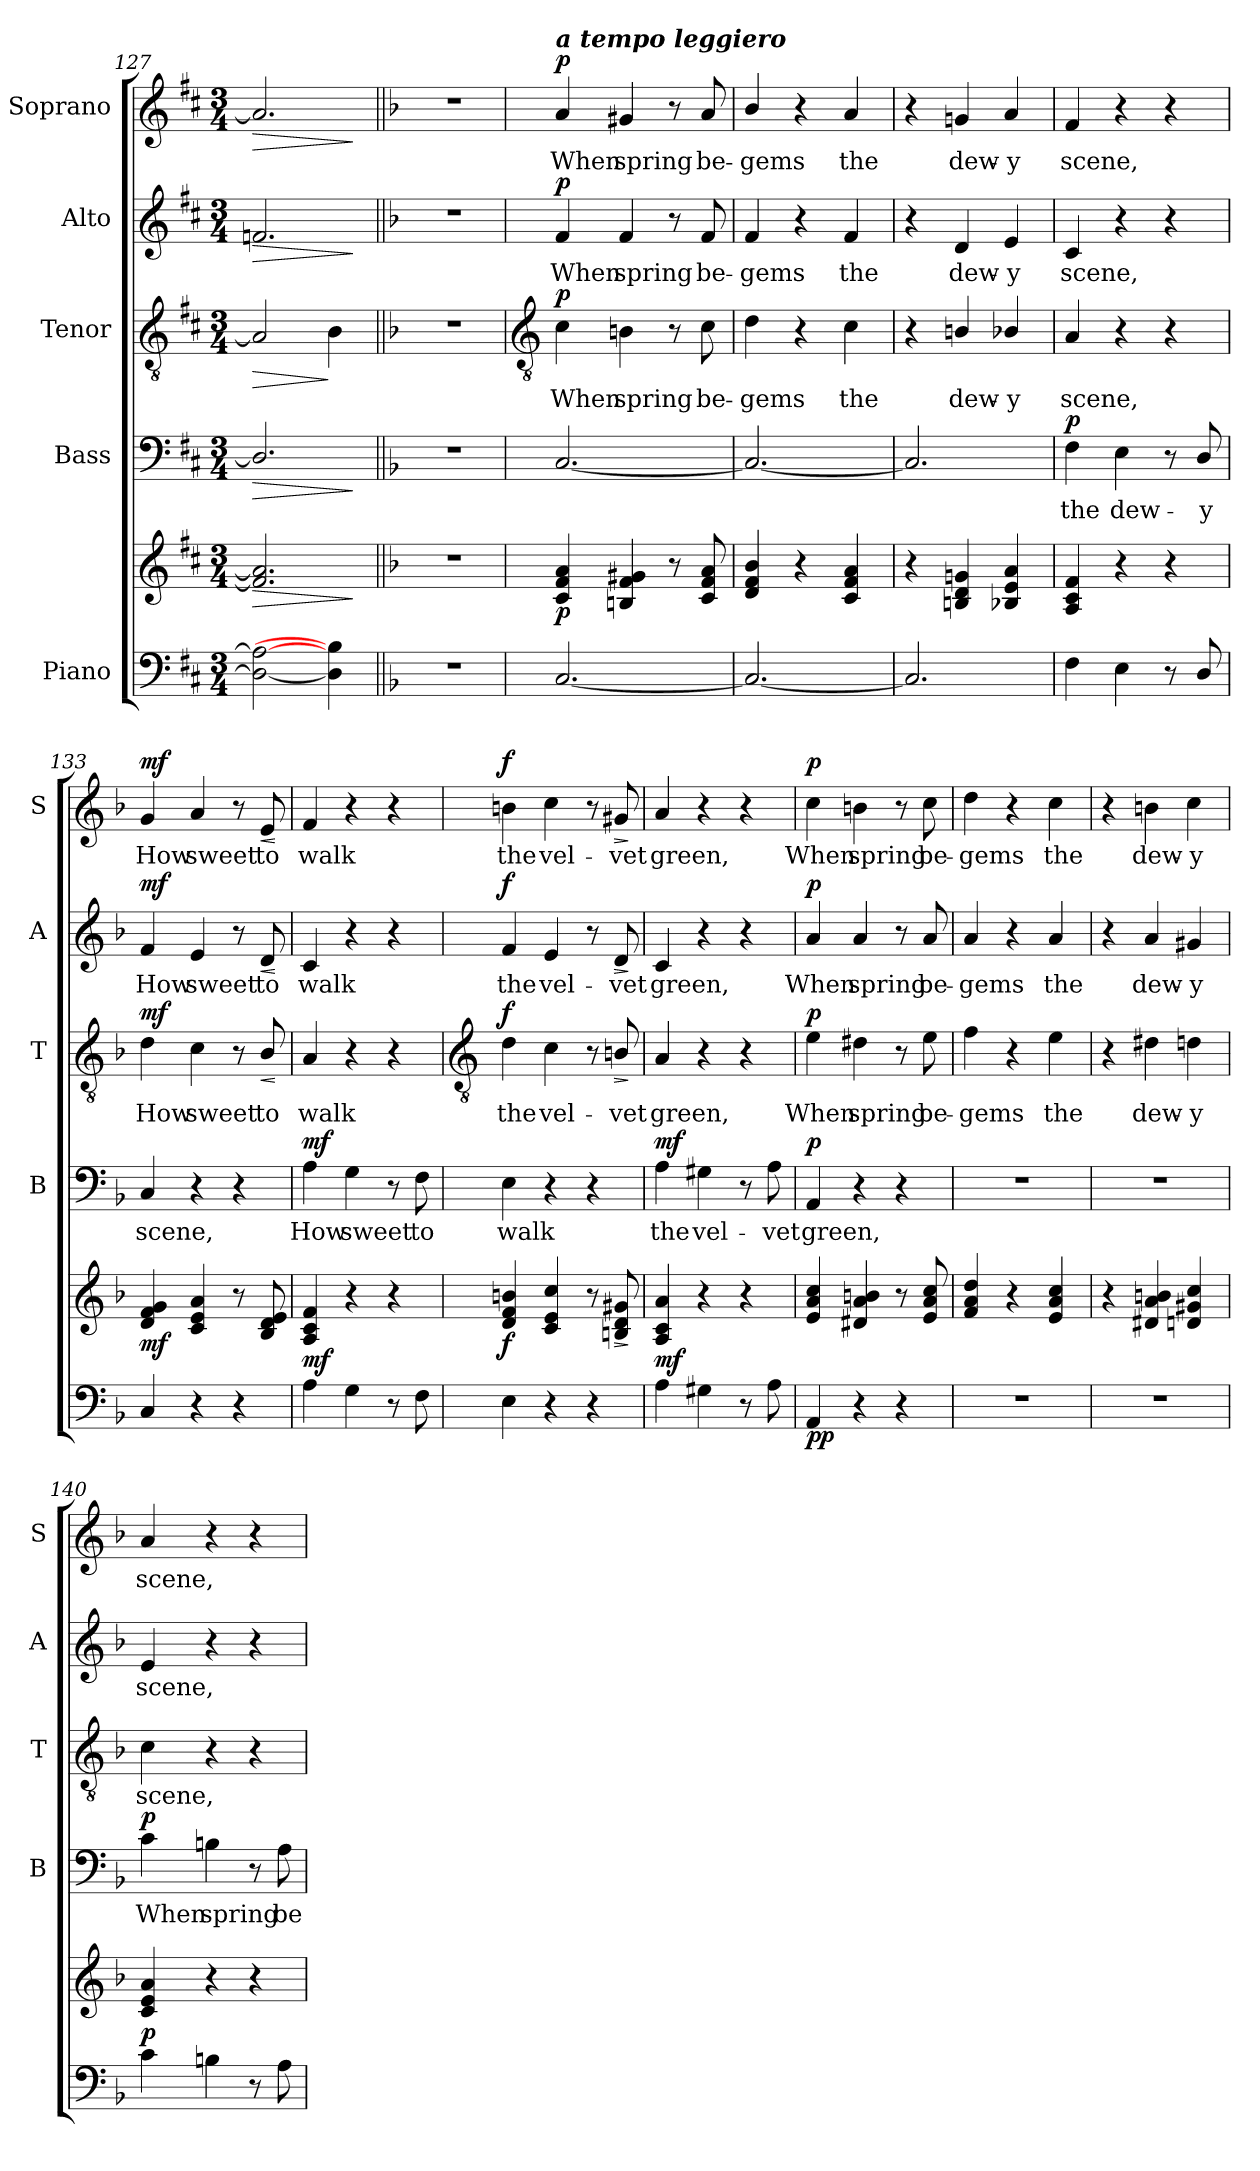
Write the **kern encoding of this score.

**kern	**kern	**dynam	**kern	**text	**dynam	**kern	**text	**dynam	**kern	**text	**dynam	**kern	**text	**dynam
*part5	*part5	*part5	*part4	*part4	*part4	*part3	*part3	*part3	*part2	*part2	*part2	*part1	*part1	*part1
*staff6	*staff5	*staff5/6	*staff4	*staff4	*staff4	*staff3	*staff3	*staff3	*staff2	*staff2	*staff2	*staff1	*staff1	*staff1
*I"Piano	*	*	*I"Bass	*	*	*I"Tenor	*	*	*I"Alto	*	*	*I"Soprano	*	*
*	*	*	*I'B	*	*	*I'T	*	*	*I'A	*	*	*I'S	*	*
*clefF4	*clefG2	*	*clefF4	*	*	*clefGv2	*	*	*clefG2	*	*	*clefG2	*	*
*k[f#c#]	*k[f#c#]	*	*k[f#c#]	*	*	*k[f#c#]	*	*	*k[f#c#]	*	*	*k[f#c#]	*	*
*D:	*D:	*	*D:	*	*	*D:	*	*	*D:	*	*	*D:	*	*
*M3/4	*M3/4	*	*M3/4	*	*	*M3/4	*	*	*M3/4	*	*	*M3/4	*	*
=127	=127	=127	=127	=127	=127	=127	=127	=127	=127	=127	=127	=127	=127	=127
!	!	!LO:HP:b	!	!	!LO:HP:b	!	!	!LO:HP:b	!	!	!LO:HP:b	!	!	!LO:HP:b
2D_ 2A_	2.f] 2.a]	>	2.D/]	.	>	2A]	.	>	2.fn	.	>	2.a]	.	>
4D] 4B]	.	.	.	.	.	4B	.	]	.	.	.	.	.	.
.	.	]	.	.	]	.	.	.	.	.	]	.	.	]
=128||	=128||	=128||	=128||	=128||	=128||	=128||	=128||	=128||	=128||	=128||	=128||	=128||	=128||	=128||
*k[b-]	*k[b-]	*	*k[b-]	*	*	*k[b-]	*	*	*k[b-]	*	*	*k[b-]	*	*
*F:	*F:	*	*F:	*	*	*F:	*	*	*F:	*	*	*F:	*	*
2.r	2.r	.	2.r	.	.	2.r	.	.	2.r	.	.	2.r	.	.
!!LO:LB:g=z
=129	=129	=129	=129	=129	=129	=129	=129	=129	=129	=129	=129	=129	=129	=129
*	*	*	*	*	*	*clefGv2	*	*	*	*	*	*	*	*
!	!	!	!	!	!	!	!	!	!	!	!	!LO:TX:a:Bi:t=a tempo leggiero	!	!
!	!	!LO:DY:b	!	!	!	!	!LO:LY:b	!LO:DY:b	!	!LO:LY:b	!LO:DY:b	!	!LO:LY:b	!LO:DY:b
[2.C	4c/ 4f/ 4a/	p	[2.C	.	.	4c	When	p	4f	When	p	4a/	When	p
!	!	!	!	!	!	!	!LO:LY:b	!	!	!LO:LY:b	!	!	!LO:LY:b	!
.	4Bn 4f 4g#X	.	.	.	.	4Bn	spring	.	4f	spring	.	4g#X	spring	.
.	8r	.	.	.	.	8r	.	.	8r	.	.	8r	.	.
!	!	!	!	!	!	!	!LO:LY:b	!	!	!LO:LY:b	!	!	!LO:LY:b	!
.	8c 8f 8a	.	.	.	.	8c	be-	.	8f	be-	.	8a	be-	.
=130	=130	=130	=130	=130	=130	=130	=130	=130	=130	=130	=130	=130	=130	=130
!	!	!	!	!	!	!	!LO:LY:b	!	!	!LO:LY:b	!	!	!LO:LY:b	!
2.C_	4d/ 4f/ 4b-/	.	2.C_	.	.	4d	-gems	.	4f	-gems	.	4b-/	-gems	.
.	4r	.	.	.	.	4r	.	.	4r	.	.	4r	.	.
!	!	!	!	!	!	!	!LO:LY:b	!	!	!LO:LY:b	!	!	!LO:LY:b	!
.	4c 4f 4a	.	.	.	.	4c	the	.	4f	the	.	4a	the	.
=131	=131	=131	=131	=131	=131	=131	=131	=131	=131	=131	=131	=131	=131	=131
2.C]	4r	.	2.C]	.	.	4r	.	.	4r	.	.	4r	.	.
!	!	!	!	!	!	!	!LO:LY:b	!	!	!LO:LY:b	!	!	!LO:LY:b	!
.	4Bn 4d 4gn	.	.	.	.	4Bn/	dew-	.	4d	dew-	.	4gn	dew-	.
!	!	!	!	!	!	!	!LO:LY:b	!	!	!LO:LY:b	!	!	!LO:LY:b	!
.	4B-X 4e 4a	.	.	.	.	4B-X/	-y	.	4e	-y	.	4a	-y	.
=132	=132	=132	=132	=132	=132	=132	=132	=132	=132	=132	=132	=132	=132	=132
!	!	!	!	!LO:LY:b	!LO:DY:b	!	!LO:LY:b	!	!	!LO:LY:b	!	!	!LO:LY:b	!
4F	4A 4c 4f	.	4F	the	p	4A	scene,	.	4c	scene,	.	4f	scene,	.
!	!	!	!	!LO:LY:b	!	!	!	!	!	!	!	!	!	!
4E	4r	.	4E	dew-	.	4r	.	.	4r	.	.	4r	.	.
8r	4r	.	8r	.	.	4r	.	.	4r	.	.	4r	.	.
!	!	!	!	!LO:LY:b	!	!	!	!	!	!	!	!	!	!
8D/	.	.	8D/	-y	.	.	.	.	.	.	.	.	.	.
=133	=133	=133	=133	=133	=133	=133	=133	=133	=133	=133	=133	=133	=133	=133
!	!	!LO:DY:b	!	!LO:LY:b	!	!	!LO:LY:b	!LO:DY:b	!	!LO:LY:b	!LO:DY:b	!	!LO:LY:b	!LO:DY:b
4C	4d 4f 4g	mf	4C	scene,	.	4d	How	mf	4f	How	mf	4g	How	mf
!	!	!	!	!	!	!	!LO:LY:b	!	!	!LO:LY:b	!	!	!LO:LY:b	!
4r	4c 4e 4a	.	4r	.	.	4c	sweet	.	4e	sweet	.	4a	sweet	.
4r	8r	.	4r	.	.	8r	.	.	8r	.	.	8r	.	.
!	!	!	!	!	!	!	!LO:LY:b	!LO:HP:b	!	!LO:LY:b	!LO:HP:b	!	!LO:LY:b	!LO:HP:b
.	8B- 8d 8e	.	.	.	.	8B-/	to	<	8d	to	<	8e	to	<
.	.	.	.	.	.	.	.	[	.	.	[	.	.	[
=134	=134	=134	=134	=134	=134	=134	=134	=134	=134	=134	=134	=134	=134	=134
!	!	!LO:DY:a=2	!	!LO:LY:b	!LO:DY:b	!	!LO:LY:b	!	!	!LO:LY:b	!	!	!LO:LY:b	!
4A	4A 4c 4f	mf	4A	How	mf	4A	walk	.	4c	walk	.	4f	walk	.
!	!	!	!	!LO:LY:b	!	!	!	!	!	!	!	!	!	!
4G	4r	.	4G	sweet	.	4r	.	.	4r	.	.	4r	.	.
8r	4r	.	8r	.	.	4r	.	.	4r	.	.	4r	.	.
!	!	!	!	!LO:LY:b	!	!	!	!	!	!	!	!	!	!
8F	.	.	8F	to	.	.	.	.	.	.	.	.	.	.
!!LO:LB:g=z
=135	=135	=135	=135	=135	=135	=135	=135	=135	=135	=135	=135	=135	=135	=135
*	*	*	*	*	*	*clefGv2	*	*	*	*	*	*	*	*
!	!	!LO:DY:b	!	!LO:LY:b	!	!	!LO:LY:b	!LO:DY:b	!	!LO:LY:b	!LO:DY:b	!	!LO:LY:b	!LO:DY:b
4E	4d 4f 4bn	f	4E	walk	.	4d	the	f	4f	the	f	4bn	the	f
!	!	!	!	!	!	!	!LO:LY:b	!	!	!LO:LY:b	!	!	!LO:LY:b	!
4r	4c 4e 4cc	.	4r	.	.	4c	vel-	.	4e	vel-	.	4cc	vel-	.
4r	8r	.	4r	.	.	8r	.	.	8r	.	.	8r	.	.
!	!	!LO:HP:b	!	!	!	!	!LO:LY:b	!LO:HP:b	!	!LO:LY:b	!LO:HP:b	!	!LO:LY:b	!LO:HP:b
.	8Bn 8d 8g#X	>	.	.	.	8Bn/	-vet	>	8d	-vet	>	8g#X	-vet	>
.	.	]	.	.	.	.	.	]	.	.	]	.	.	]
=136	=136	=136	=136	=136	=136	=136	=136	=136	=136	=136	=136	=136	=136	=136
!	!	!LO:DY:a=2	!	!LO:LY:b	!LO:DY:b	!	!LO:LY:b	!	!	!LO:LY:b	!	!	!LO:LY:b	!
4A	4A 4c 4a	mf	4A	the	mf	4A	green,	.	4c	green,	.	4a	green,	.
!	!	!	!	!LO:LY:b	!	!	!	!	!	!	!	!	!	!
4G#X	4r	.	4G#X	vel-	.	4r	.	.	4r	.	.	4r	.	.
8r	4r	.	8r	.	.	4r	.	.	4r	.	.	4r	.	.
!	!	!	!	!LO:LY:b	!	!	!	!	!	!	!	!	!	!
8A	.	.	8A	-vet	.	.	.	.	.	.	.	.	.	.
=137	=137	=137	=137	=137	=137	=137	=137	=137	=137	=137	=137	=137	=137	=137
!	!	!LO:DY:b=2	!	!LO:LY:b	!	!	!LO:LY:b	!	!	!LO:LY:b	!	!	!LO:LY:b	!
!	!	!LO:DY:n=1:b	!	!	!LO:DY:b	!	!	!LO:DY:b	!	!	!LO:DY:b	!	!	!LO:DY:b
4AA	4e 4a 4cc	p p	4AA	green,	p	4e	When	p	4a	When	p	4cc	When	p
!	!	!	!	!	!	!	!LO:LY:b	!	!	!LO:LY:b	!	!	!LO:LY:b	!
4r	4d#X 4a 4bn	.	4r	.	.	4d#X	spring	.	4a	spring	.	4bn	spring	.
4r	8r	.	4r	.	.	8r	.	.	8r	.	.	8r	.	.
!	!	!	!	!	!	!	!LO:LY:b	!	!	!LO:LY:b	!	!	!LO:LY:b	!
.	8e 8a 8cc	.	.	.	.	8e	be-	.	8a	be-	.	8cc	be-	.
=138	=138	=138	=138	=138	=138	=138	=138	=138	=138	=138	=138	=138	=138	=138
!LO:N:vis=1	!	!	!LO:N:vis=1	!	!	!	!LO:LY:b	!	!	!LO:LY:b	!	!	!LO:LY:b	!
2.r	4f 4a 4dd	.	2.r	.	.	4f	-gems	.	4a	-gems	.	4dd	-gems	.
.	4r	.	.	.	.	4r	.	.	4r	.	.	4r	.	.
!	!	!	!	!	!	!	!LO:LY:b	!	!	!LO:LY:b	!	!	!LO:LY:b	!
.	4e 4a 4cc	.	.	.	.	4e	the	.	4a	the	.	4cc	the	.
=139	=139	=139	=139	=139	=139	=139	=139	=139	=139	=139	=139	=139	=139	=139
!LO:N:vis=1	!	!	!LO:N:vis=1	!	!	!	!	!	!	!	!	!	!	!
2.r	4r	.	2.r	.	.	4r	.	.	4r	.	.	4r	.	.
!	!	!	!	!	!	!	!LO:LY:b	!	!	!LO:LY:b	!	!	!LO:LY:b	!
.	4d#X 4a 4bn	.	.	.	.	4d#X	dew-	.	4a	dew-	.	4bn	dew-	.
!	!	!	!	!	!	!	!LO:LY:b	!	!	!LO:LY:b	!	!	!LO:LY:b	!
.	4dn 4g#X 4cc	.	.	.	.	4dn	-y	.	4g#X	-y	.	4cc	-y	.
=140	=140	=140	=140	=140	=140	=140	=140	=140	=140	=140	=140	=140	=140	=140
!	!	!LO:DY:a=2	!	!LO:LY:b	!LO:DY:b	!	!LO:LY:b	!	!	!LO:LY:b	!	!	!LO:LY:b	!
4c	4c 4e 4a	p	4c	When	p	4c	scene,	.	4e	scene,	.	4a	scene,	.
!	!	!	!	!LO:LY:b	!	!	!	!	!	!	!	!	!	!
4Bn	4r	.	4Bn	spring	.	4r	.	.	4r	.	.	4r	.	.
8r	4r	.	8r	.	.	4r	.	.	4r	.	.	4r	.	.
!	!	!	!	!LO:LY:b	!	!	!	!	!	!	!	!	!	!
8A	.	.	8A	be-	.	.	.	.	.	.	.	.	.	.
=	=	=	=	=	=	=	=	=	=	=	=	=	=	=
*-	*-	*-	*-	*-	*-	*-	*-	*-	*-	*-	*-	*-	*-	*-
